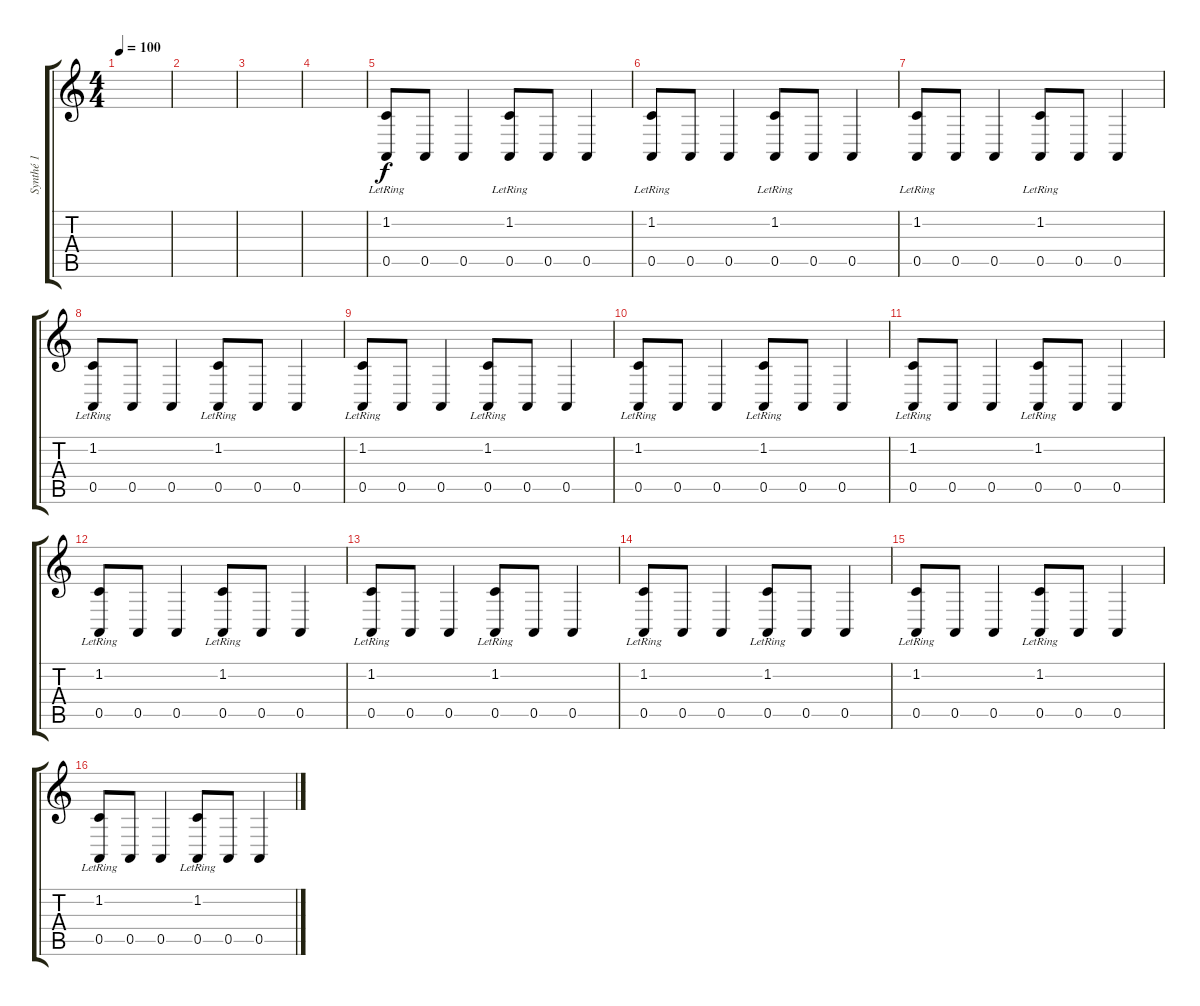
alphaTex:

\track ("Synthé 1" "Synthé 1") {instrument honkytonkpiano}
\staff {score tabs}
\tuning (E4 B3 G3 D3 A2 E2) {hide}
\ts (4 4)
\tempo 100
\clef g2
\ks c
|
|
|
|
(1.2{lr} 0.5).8 0.5.8 0.5.4 (1.2{lr} 0.5).8 0.5.8 0.5.4 |
(1.2{lr} 0.5).8 0.5.8 0.5.4 (1.2{lr} 0.5).8 0.5.8 0.5.4 |
(1.2{lr} 0.5).8 0.5.8 0.5.4 (1.2{lr} 0.5).8 0.5.8 0.5.4 |
(1.2{lr} 0.5).8 0.5.8 0.5.4 (1.2{lr} 0.5).8 0.5.8 0.5.4 |
(1.2{lr} 0.5).8 0.5.8 0.5.4 (1.2{lr} 0.5).8 0.5.8 0.5.4 |
(1.2{lr} 0.5).8 0.5.8 0.5.4 (1.2{lr} 0.5).8 0.5.8 0.5.4 |
(1.2{lr} 0.5).8 0.5.8 0.5.4 (1.2{lr} 0.5).8 0.5.8 0.5.4 |
(1.2{lr} 0.5).8 0.5.8 0.5.4 (1.2{lr} 0.5).8 0.5.8 0.5.4 |
(1.2{lr} 0.5).8 0.5.8 0.5.4 (1.2{lr} 0.5).8 0.5.8 0.5.4 |
(1.2{lr} 0.5).8 0.5.8 0.5.4 (1.2{lr} 0.5).8 0.5.8 0.5.4 |
(1.2{lr} 0.5).8 0.5.8 0.5.4 (1.2{lr} 0.5).8 0.5.8 0.5.4 |
(1.2{lr} 0.5).8 0.5.8 0.5.4 (1.2{lr} 0.5).8 0.5.8 0.5.4
